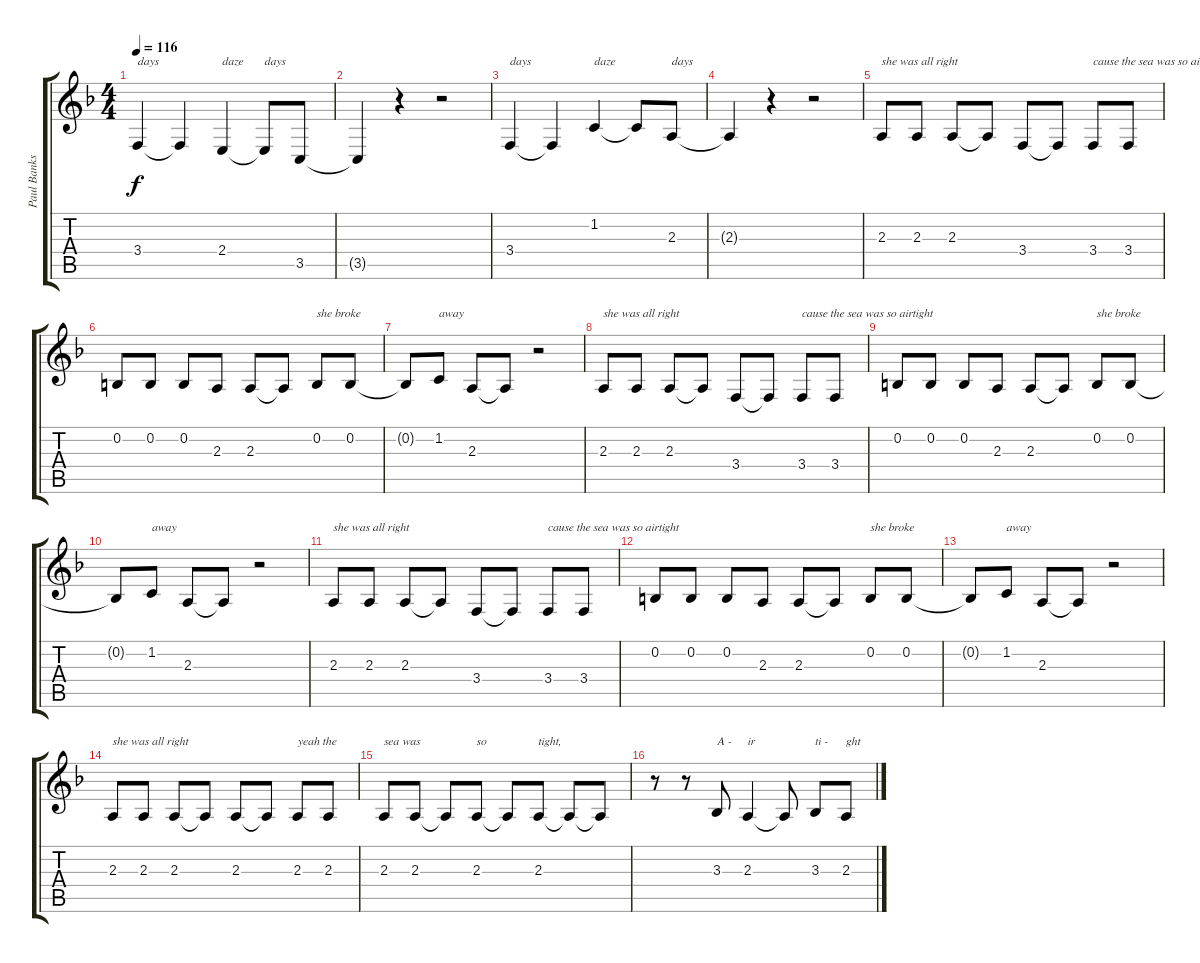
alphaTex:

\track ("Paul Banks Vox" "Paul Banks") {instrument altosax}
\staff {score tabs}
\tuning (E4 B3 G3 D3 A2 E2) {hide}
\ts (4 4)
\tempo 116
\clef g2
\ks f
3.4.4{txt "days" dy f volume 13} 3.4{t}.4 2.4.4{txt "daze"} 2.4{t}.8{txt "days"} 3.5.8 |
3.5{t}.4 r.4 r.2 |
3.4.4{txt "days"} 3.4{t}.4 1.2.4{txt "daze"} 1.2{t}.8 2.3.8{txt "days"} |
2.3{t}.4 r.4 r.2 |
2.3.8{txt "she was all right "} 2.3.8 2.3.8 2.3{t}.8 3.4.8 3.4{t}.8 3.4.8{txt "cause the sea was so airtight "} 3.4.8 |
0.2.8 0.2.8 0.2.8 2.3.8 2.3.8 2.3{t}.8 0.2.8{txt "she broke"} 0.2.8 |
0.2{t}.8 1.2.8{txt "away"} 2.3.8 2.3{t}.8 r.2 |
2.3.8{txt "she was all right "} 2.3.8 2.3.8 2.3{t}.8 3.4.8 3.4{t}.8 3.4.8{txt "cause the sea was so airtight "} 3.4.8 |
0.2.8 0.2.8 0.2.8 2.3.8 2.3.8 2.3{t}.8 0.2.8{txt "she broke"} 0.2.8 |
0.2{t}.8 1.2.8{txt "away"} 2.3.8 2.3{t}.8 r.2 |
2.3.8{txt "she was all right "} 2.3.8 2.3.8 2.3{t}.8 3.4.8 3.4{t}.8 3.4.8{txt "cause the sea was so airtight "} 3.4.8 |
0.2.8 0.2.8 0.2.8 2.3.8 2.3.8 2.3{t}.8 0.2.8{txt "she broke"} 0.2.8 |
0.2{t}.8 1.2.8{txt "away"} 2.3.8 2.3{t}.8 r.2 |
2.3.8{txt "she was all right "} 2.3.8 2.3.8 2.3{t}.8 2.3.8 2.3{t}.8 2.3.8{txt "yeah the "} 2.3.8 |
2.3.8{txt "sea was "} 2.3.8 2.3{t}.8 2.3.8{txt "so"} 2.3{t}.8 2.3.8{txt "tight,"} 2.3{t}.8 2.3{t}.8 |
r.8 r.8 3.3.8{txt "A -"} 2.3.4{txt "ir"} 2.3{t}.8 3.3.8{txt "ti -"} 2.3.8{txt "ght"}
